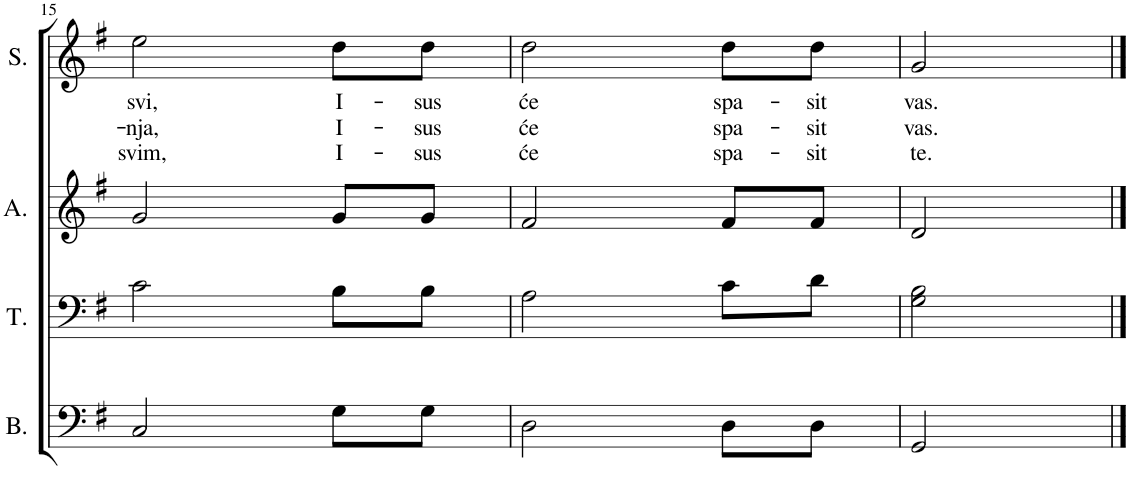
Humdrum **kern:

**kern	**kern	**kern	**kern	**text	**text	**text
*part4	*part3	*part2	*part1	*part1	*part1	*part1
*staff4	*staff3	*staff2	*staff1	*staff1	*staff1	*staff1
*I"Bass	*I"Tenor	*I"Alto	*I"Soprano	*	*	*
*I'B.	*I'T.	*I'A.	*I'S.	*	*	*
!!LO:PB:g=z
*clefF4	*clefF4	*clefG2	*clefG2	*	*	*
*k[f#]	*k[f#]	*k[f#]	*k[f#]	*	*	*
*M3/4	*M3/4	*M3/4	*M3/4	*	*	*
=15	=15	=15	=15	=15	=15	=15
!	!	!	!	!LO:LY:b	!LO:LY:b	!LO:LY:b
2C/	2c\	2g/	2ee\	svi,	-nja,	svim,
!	!	!	!	!LO:LY:b	!LO:LY:b	!LO:LY:b
8G\L	8B\L	8g/L	8dd\L	I-	I-	I-
!	!	!	!	!LO:LY:b	!LO:LY:b	!LO:LY:b
8G\J	8B\J	8g/J	8dd\J	-sus	-sus	-sus
=16	=16	=16	=16	=16	=16	=16
!	!	!	!	!LO:LY:b	!LO:LY:b	!LO:LY:b
2D\	2A\	2f#/	2dd\	će	će	će
!	!	!	!	!LO:LY:b	!LO:LY:b	!LO:LY:b
8D\L	8c\L	8f#/L	8dd\L	spa-	spa-	spa-
!	!	!	!	!LO:LY:b	!LO:LY:b	!LO:LY:b
8D\J	8d\J	8f#/J	8dd\J	-sit	-sit	-sit
=17	=17	=17	=17	=17	=17	=17
!	!	!	!	!LO:LY:b	!LO:LY:b	!LO:LY:b
2GG/	2G\ 2B\	2d/	2g/	vas.	vas.	te.
==	==	==	==	==	==	==
*-	*-	*-	*-	*-	*-	*-
